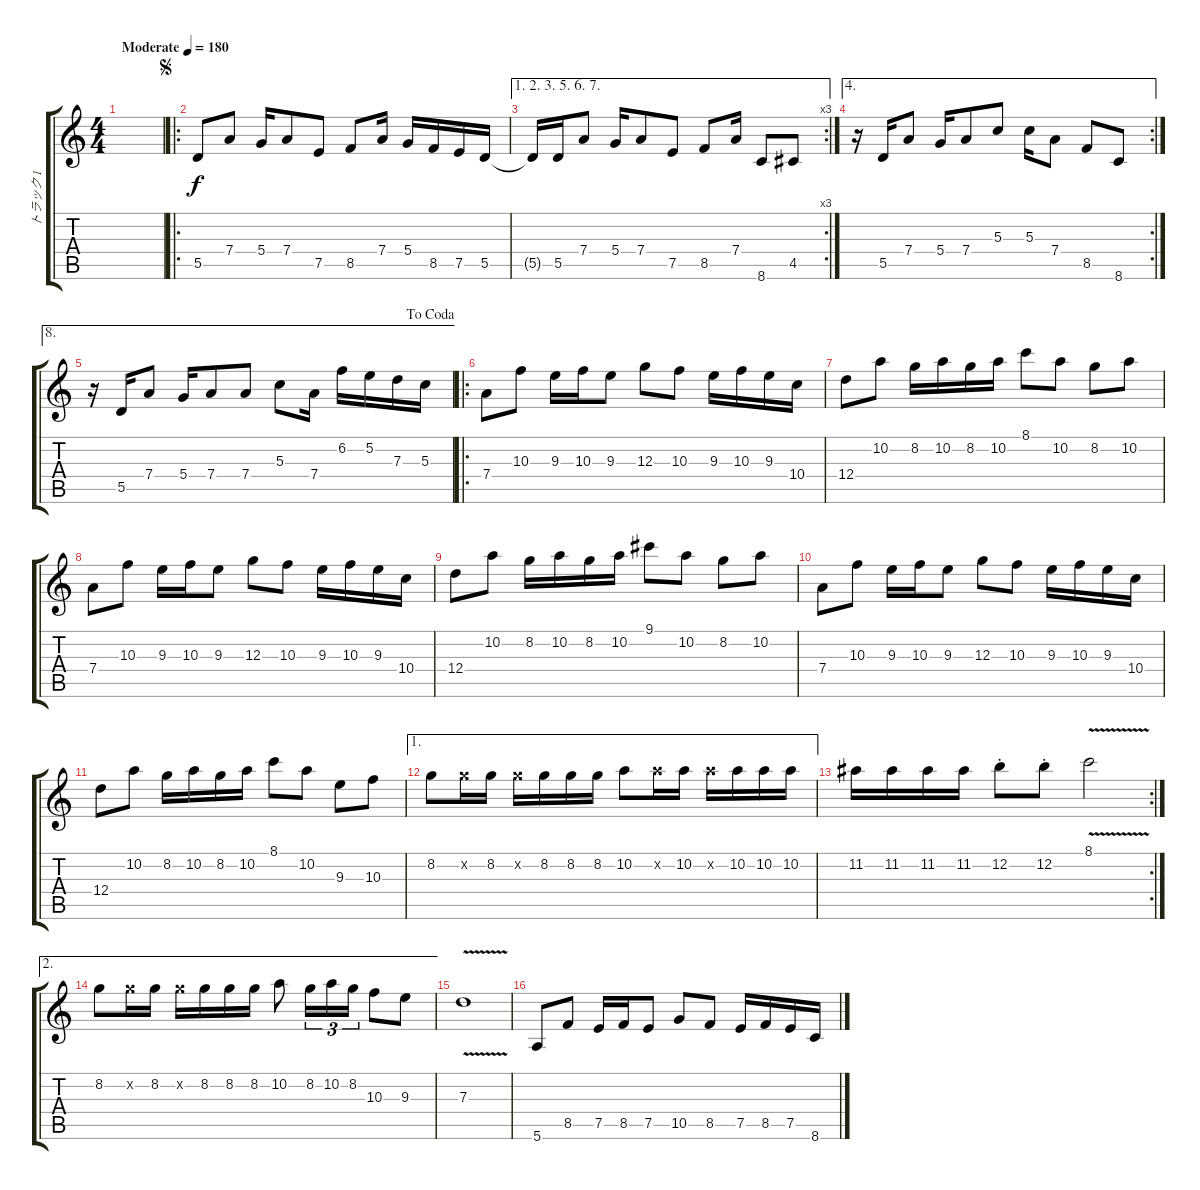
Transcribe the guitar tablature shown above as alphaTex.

\track ("トラック 1" "トラック 1") {instrument distortionguitar}
\staff {score tabs}
\tuning (E4 B3 G3 D3 A2 E2) {hide}
\ts (4 4)
\tempo (180 "Moderate")
\clef g2
\ks c
|
\ro
\jump segno
5.5.8 7.4.8 5.4.16 7.4.8 7.5.8 8.5.8 7.4.16 5.4.16 8.5.16 7.5.16 5.5.16 |
\ae (1 2 3 5 6 7)
\rc 3
5.5{t}.16 5.5.16 7.4.8 5.4.16 7.4.8 7.5.8 8.5.8 7.4.16 8.6.8 4.5.8 |
\ae 4
\rc 2
r.16 5.5.16 7.4.8 5.4.16 7.4.8 5.3.8 5.3.16 7.4.8 8.5.8 8.6.8 |
\ae 8
\jump dacoda
r.16 5.5.16 7.4.8 5.4.16 7.4.8 7.4.8 5.3.8 7.4.16 6.2.16 5.2.16 7.3.16 5.3.16 |
\ro
7.4.8 10.3.8 9.3.16 10.3.16 9.3.8 12.3.8 10.3.8 9.3.16 10.3.16 9.3.16 10.4.16 |
12.4.8 10.2.8 8.2.16 10.2.16 8.2.16 10.2.16 8.1.8 10.2.8 8.2.8 10.2.8 |
7.4.8 10.3.8 9.3.16 10.3.16 9.3.8 12.3.8 10.3.8 9.3.16 10.3.16 9.3.16 10.4.16 |
12.4.8 10.2.8 8.2.16 10.2.16 8.2.16 10.2.16 9.1.8 10.2.8 8.2.8 10.2.8 |
7.4.8 10.3.8 9.3.16 10.3.16 9.3.8 12.3.8 10.3.8 9.3.16 10.3.16 9.3.16 10.4.16 |
12.4.8 10.2.8 8.2.16 10.2.16 8.2.16 10.2.16 8.1.8 10.2.8 9.3.8 10.3.8 |
\ae 1
8.2.8 8.2{x}.16 8.2.16 8.2{x}.16 8.2.16 8.2.16 8.2.16 10.2.8 10.2{x}.16 10.2.16 10.2{x}.16 10.2.16 10.2.16 10.2.16 |
\rc 2
11.2.16 11.2.16 11.2.16 11.2.16 12.2{st}.8 12.2{st}.8 8.1{v}.2 |
\ae 2
8.2.8 8.2{x}.16 8.2.16 8.2{x}.16 8.2.16 8.2.16 8.2.16 10.2.8 8.2.16{tu (3 2)} 10.2.16{tu (3 2)} 8.2.16{tu (3 2)} 10.3.8 9.3.8 |
7.3{v}.1 |
5.6.8 8.5.8 7.5.16 8.5.16 7.5.8 10.5.8 8.5.8 7.5.16 8.5.16 7.5.16 8.6.16
